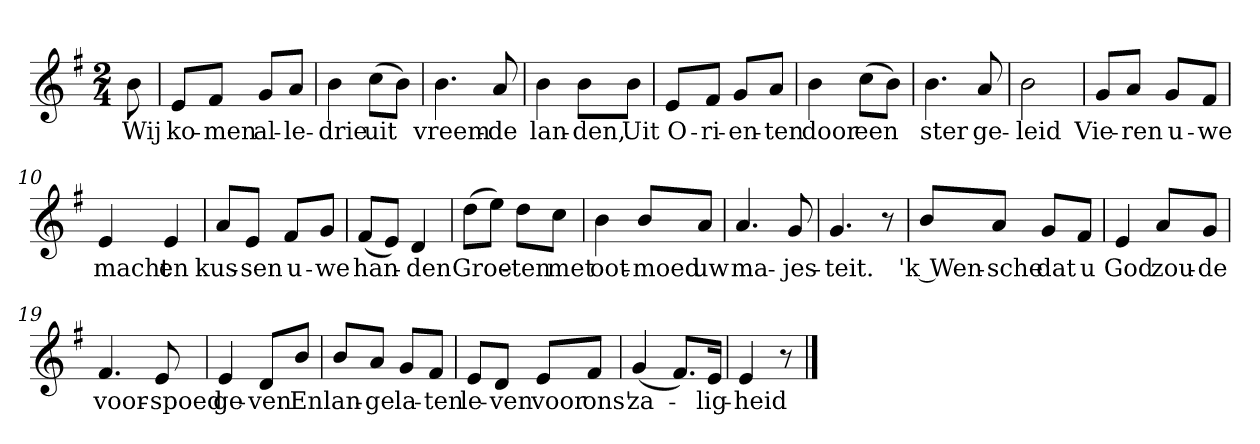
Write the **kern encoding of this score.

**kern	**text
*part1	*part1
*staff1	*staff1
*clefG2	*
*k[f#]	*
*e:	*
*M2/4	*
*MM120	*
=	=
8b	Wij
=1	=1
8e/L	ko-
8f#/J	-men
8g/L	al-
8a/J	-le-
=2	=2
4b	-drie
(8cc\L	uit
8b\J)	.
=3	=3
4.b	vreem-
8a	-de
=4	=4
4b	lan-
8b\L	-den,
8b\J	Uit
=5	=5
8e/L	O-
8f#/J	-ri-
8g/L	-en-
8a/J	-ten
=6	=6
4b	door
(8cc\L	een
8b\J)	.
=7	=7
4.b	ster
8a	ge-
=8	=8
2b	-leid
=9	=9
8g/L	Vie-
8a/J	-ren
8g/L	u-
8f#/J	-we
=10	=10
4e	macht
4e	en
=11	=11
8a/L	kus-
8e/J	-sen
8f#/L	u-
8g/J	-we
=12	=12
(8f#/L	han-
8e/J)	.
4d	-den
=13	=13
(8dd\L	Groe-
8ee\J)	.
8dd\L	-ten
8cc\J	met
=14	=14
4b	oot-
8b/L	-moed
8a/J	uw
=15	=15
4.a	ma-
8g	-jes-
=16	=16
4.g	-teit.
8r	.
=17	=17
8b/L	'k Wen-
8a/J	-sche
8g/L	dat
8f#/J	u
=18	=18
4e	God
8a/L	zou-
8g/J	-de
=19	=19
4.f#	voor-
8e	-spoed
=20	=20
4e	ge-
8d/L	-ven
8b/J	En
=21	=21
8b/L	lan-
8a/J	-ge
8g/L	la-
8f#/J	-ten
=22	=22
8e/L	le-
8d/J	-ven
8e/L	voor
8f#/J	ons'
=23	=23
(4g	za-
8.f#/L)	.
16e/Jk	-lig-
=24	=24
4e	-heid
8r	.
==	==
*-	*-
